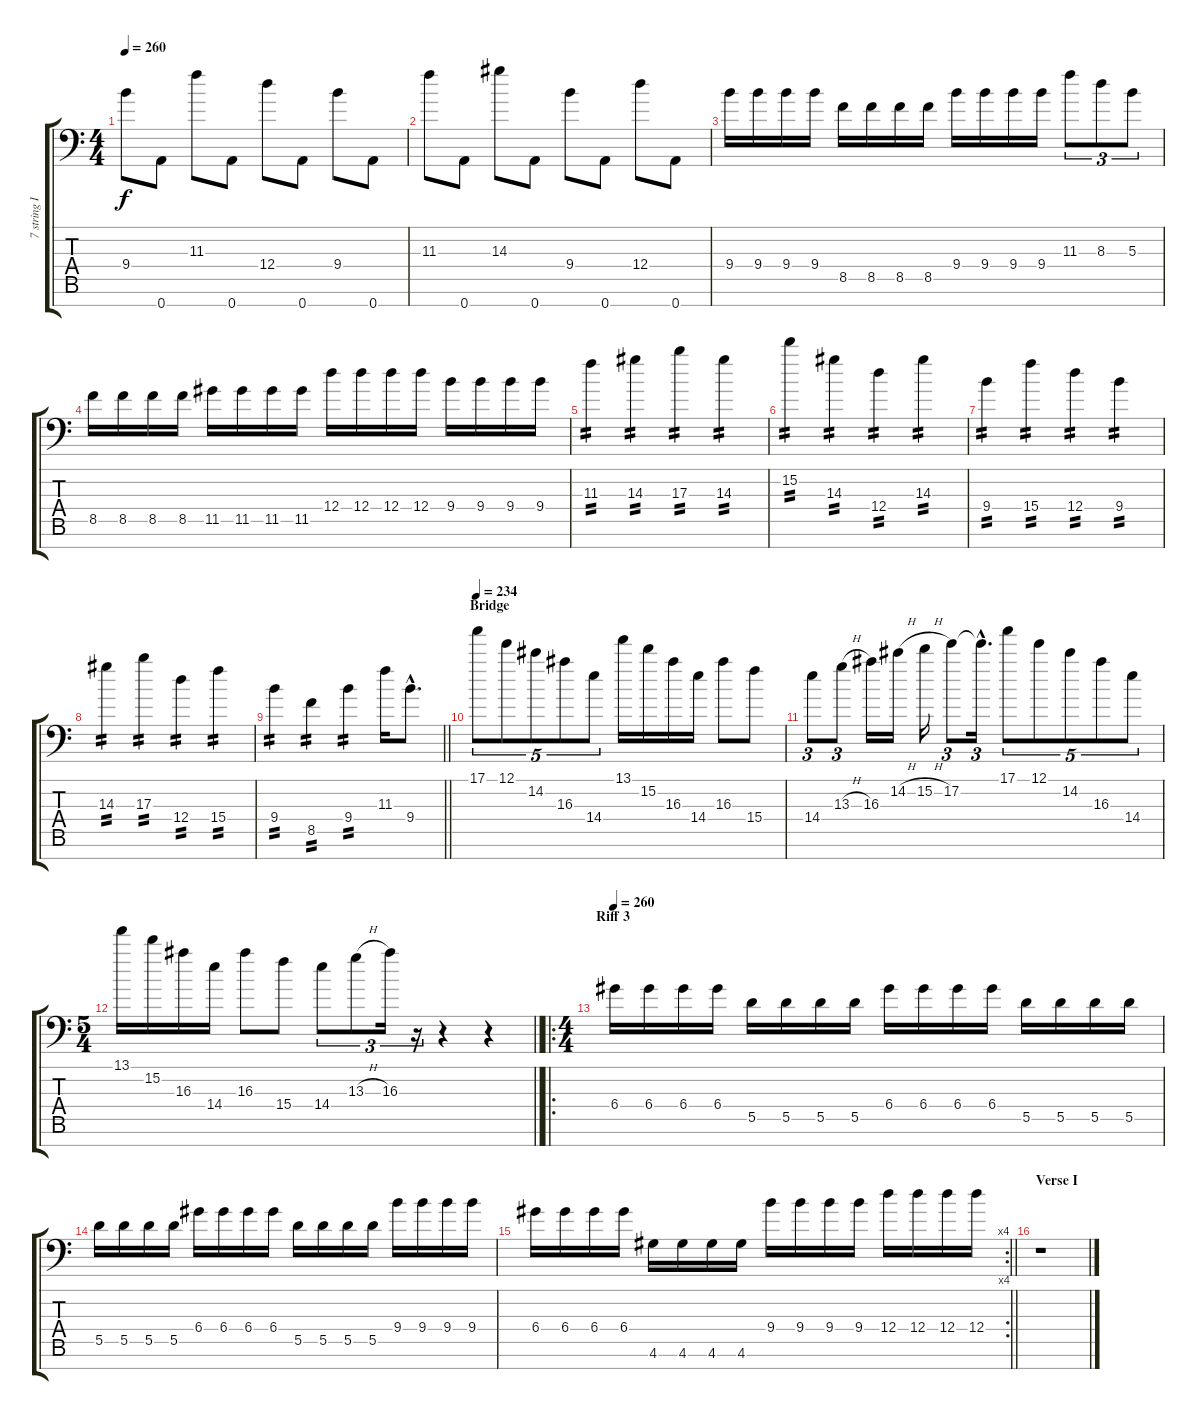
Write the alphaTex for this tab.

\track ("7 string II" "7 string I") {instrument distortionguitar}
\staff {score tabs}
\tuning (E4 B3 Gb3 D3 A2 E2 A1) {hide}
\ts (4 4)
\tempo 260
\clef f4
\ks c
9.4.8{dy f} 0.7.8 11.3.8 0.7.8 12.4.8 0.7.8 9.4.8 0.7.8 |
11.3.8 0.7.8 14.3.8 0.7.8 9.4.8 0.7.8 12.4.8 0.7.8 |
9.4.16 9.4.16 9.4.16 9.4.16 8.5.16 8.5.16 8.5.16 8.5.16 9.4.16 9.4.16 9.4.16 9.4.16 11.3.8{tu (3 2)} 8.3.8{tu (3 2)} 5.3.8{tu (3 2)} |
8.5.16 8.5.16 8.5.16 8.5.16 11.5.16 11.5.16 11.5.16 11.5.16 12.4.16 12.4.16 12.4.16 12.4.16 9.4.16 9.4.16 9.4.16 9.4.16 |
11.3.4{tp 2} 14.3.4{tp 2} 17.3.4{tp 2} 14.3.4{tp 2} |
15.2.4{tp 2} 14.3.4{tp 2} 12.4.4{tp 2} 14.3.4{tp 2} |
9.4.4{tp 2} 15.4.4{tp 2} 12.4.4{tp 2} 9.4.4{tp 2} |
14.3.4{tp 2} 17.3.4{tp 2} 12.4.4{tp 2} 15.4.4{tp 2} |
\barLineRight lightlight
9.4.4{tp 2} 8.5.4{tp 2} 9.4.4{tp 2} 11.3.16 9.4{hac}.8{d} |
\section ("" "Bridge")
\tempo 234
17.1.8{tu (5 4)} 12.1.8{tu (5 4)} 14.2.8{tu (5 4)} 16.3.8{tu (5 4)} 14.4.8{tu (5 4)} 13.1.16 15.2.16 16.3.16 14.4.16 16.3.8 15.4.8 |
14.4.8{tu (3 2)} 13.3{h}.8{tu (3 2)} 16.3.16 14.2{h}.16 15.2{h}.16 17.2.8{tu (3 2)} 17.2{hac t}.16{d tu (3 2)} 17.1.8{tu (5 4)} 12.1.8{tu (5 4)} 14.2.8{tu (5 4)} 16.3.8{tu (5 4)} 14.4.8{tu (5 4)} |
\ts (5 4)
\barLineRight lightlight
13.1.16 15.2.16 16.3.16 14.4.16 16.3.8 15.4.8 14.4.8{tu (3 2)} 13.3{h}.8{tu (3 2)} 16.3.16{tu (3 2)} r.16{tu (3 2)} r.4 r.4 |
\ro
\ts (4 4)
\section ("" "Riff 3")
\tempo 260
6.4.16 6.4.16 6.4.16 6.4.16 5.5.16 5.5.16 5.5.16 5.5.16 6.4.16 6.4.16 6.4.16 6.4.16 5.5.16 5.5.16 5.5.16 5.5.16 |
5.5.16 5.5.16 5.5.16 5.5.16 6.4.16 6.4.16 6.4.16 6.4.16 5.5.16 5.5.16 5.5.16 5.5.16 9.4.16 9.4.16 9.4.16 9.4.16 |
\rc 4
\barLineRight lightlight
6.4.16 6.4.16 6.4.16 6.4.16 4.6.16 4.6.16 4.6.16 4.6.16 9.4.16 9.4.16 9.4.16 9.4.16 12.4.16 12.4.16 12.4.16 12.4.16 |
\section ("" "Verse I")
r.1
